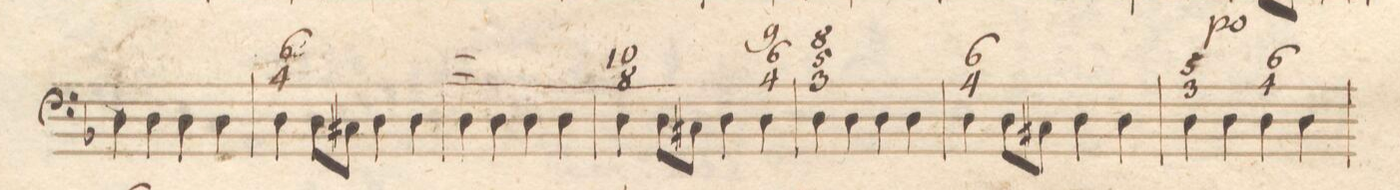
**kern	**fb	**dynam
*I"Organo	*	*
*clefF4	*	*
*k[b-]	*	*
*met(c|)	*	*
*M2/2	*	*
4D\	.	.
4D\	.	.
4D\	.	.
4D\	.	.
=170	=170	=170
4D\	6 4	.
(8D\L	.	.
8C#X\J)	.	.
4D\	.	.
4D\	.	.
=171	=171	=171
4D\	_ _	.
4D\	x	.
4D\	.	.
4D\	.	.
=172	=172	=172
4D\	10 8	.
(8D\L	.	.
8C#X\J)	.	.
4D\	.	.
4D\	9 6 4	.
=173	=173	=173
4D\	8 5 3	.
4D\	.	.
4D\	.	.
4D\	.	.
=174	=174	=174
4D\	6 4	.
(8D\L	.	.
8C#X\J)	.	.
4D\	.	.
4D\	.	.
=175	=175	=175
4D\	5 3	.
4D\	.	.
4D\	6 4	.
4D\	.	.
=176	=176	=176
*-	*-	*-
